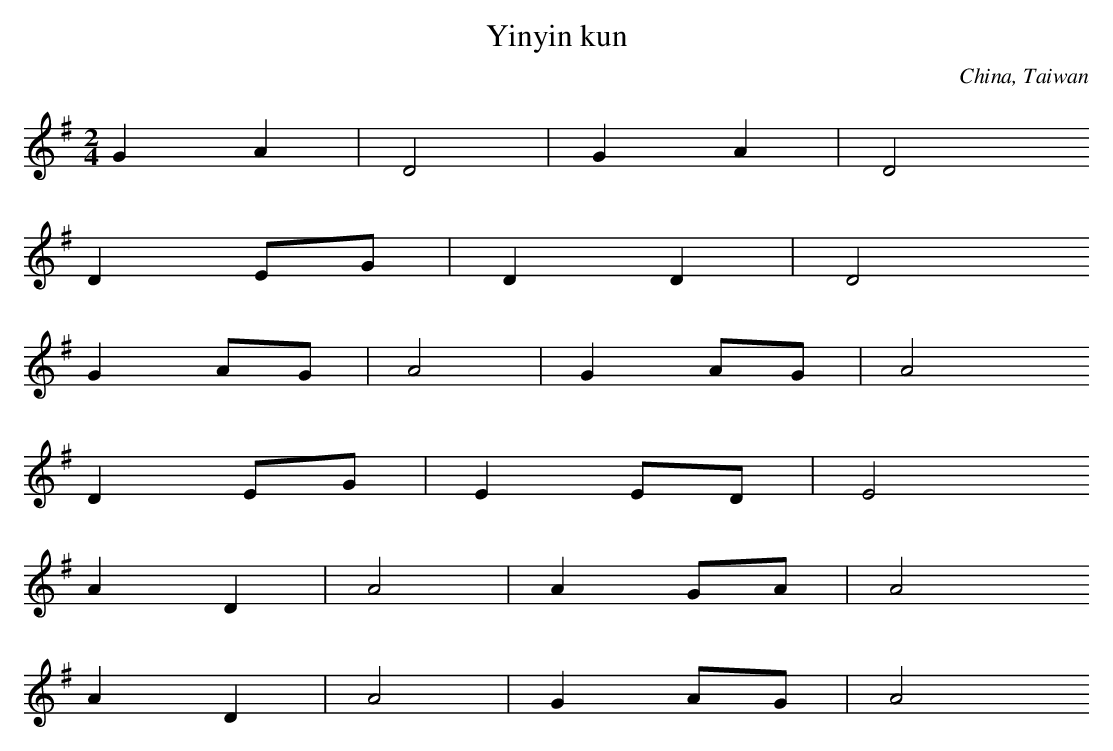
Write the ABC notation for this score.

X:1
T: Yinyin kun
O: China, Taiwan
M: 2/4
L: 1/8
K: G
G2A2 | D4 | G2A2 | D4
D2EG | D2D2 | D4
G2AG | A4 | G2AG | A4
D2EG | E2ED | E4
A2D2 | A4 | A2GA | A4
A2D2 | A4 | G2AG | A4
